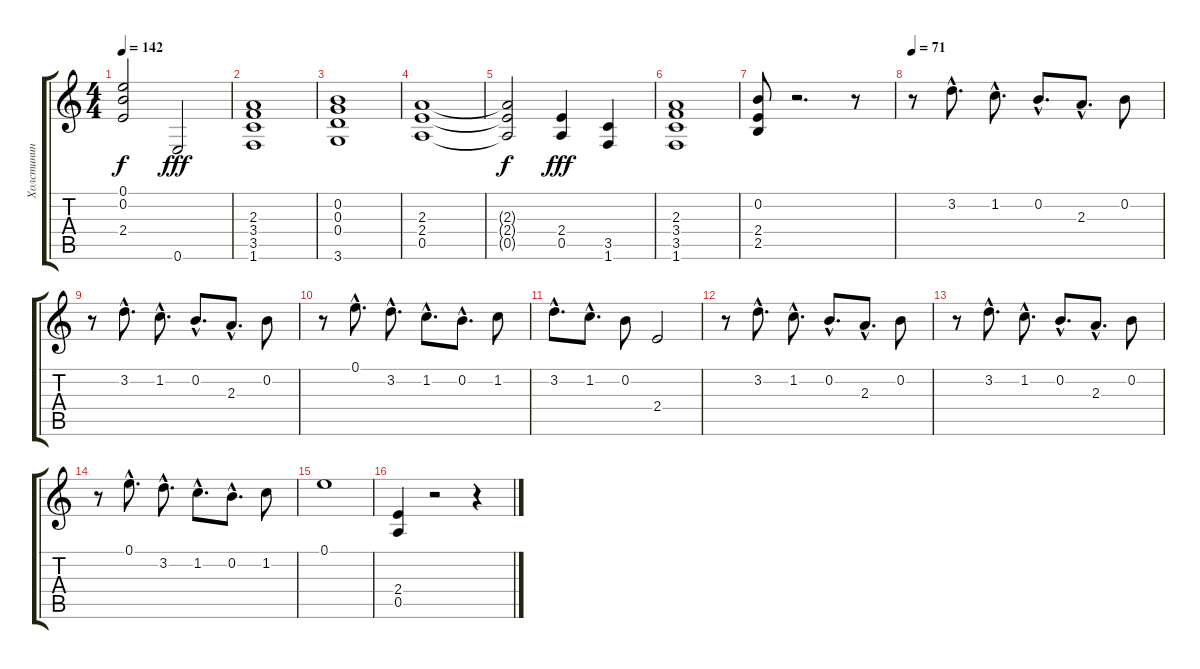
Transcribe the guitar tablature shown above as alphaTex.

\track ("Холстинин" "Холстинин") {instrument distortionguitar}
\staff {score tabs}
\tuning (E4 B3 G3 D3 A2 E2) {hide}
\ts (4 4)
\tempo 142
\clef g2
\ks c
(0.1{t} 0.2{t} 2.4{t}).2{dy f} 0.6.2{dy fff} |
(2.3 3.4 3.5 1.6).1 |
(0.2 0.3 0.4 3.6).1 |
(2.3 2.4 0.5).1 |
(2.3{t} 2.4{t} 0.5{t}).2{dy f} (2.4 0.5).4{dy fff} (3.5 1.6).4 |
(2.3 3.4 3.5 1.6).1 |
(0.2 2.4 2.5).8 r.2{d} r.8 |
\tempo 71
r.8 3.2{hac}.8{d} 1.2{hac}.8{d} 0.2{hac}.8{d} 2.3{hac}.8{d} 0.2.8 |
r.8 3.2{hac}.8{d} 1.2{hac}.8{d} 0.2{hac}.8{d} 2.3{hac}.8{d} 0.2.8 |
r.8 0.1{hac}.8{d} 3.2{hac}.8{d} 1.2{hac}.8{d} 0.2{hac}.8{d} 1.2.8 |
3.2{hac}.8{d} 1.2{hac}.8{d} 0.2.8 2.4.2 |
r.8 3.2{hac}.8{d} 1.2{hac}.8{d} 0.2{hac}.8{d} 2.3{hac}.8{d} 0.2.8 |
r.8 3.2{hac}.8{d} 1.2{hac}.8{d} 0.2{hac}.8{d} 2.3{hac}.8{d} 0.2.8 |
r.8 0.1{hac}.8{d} 3.2{hac}.8{d} 1.2{hac}.8{d} 0.2{hac}.8{d} 1.2.8 |
0.1.1 |
(2.4 0.5).4 r.2 r.4
